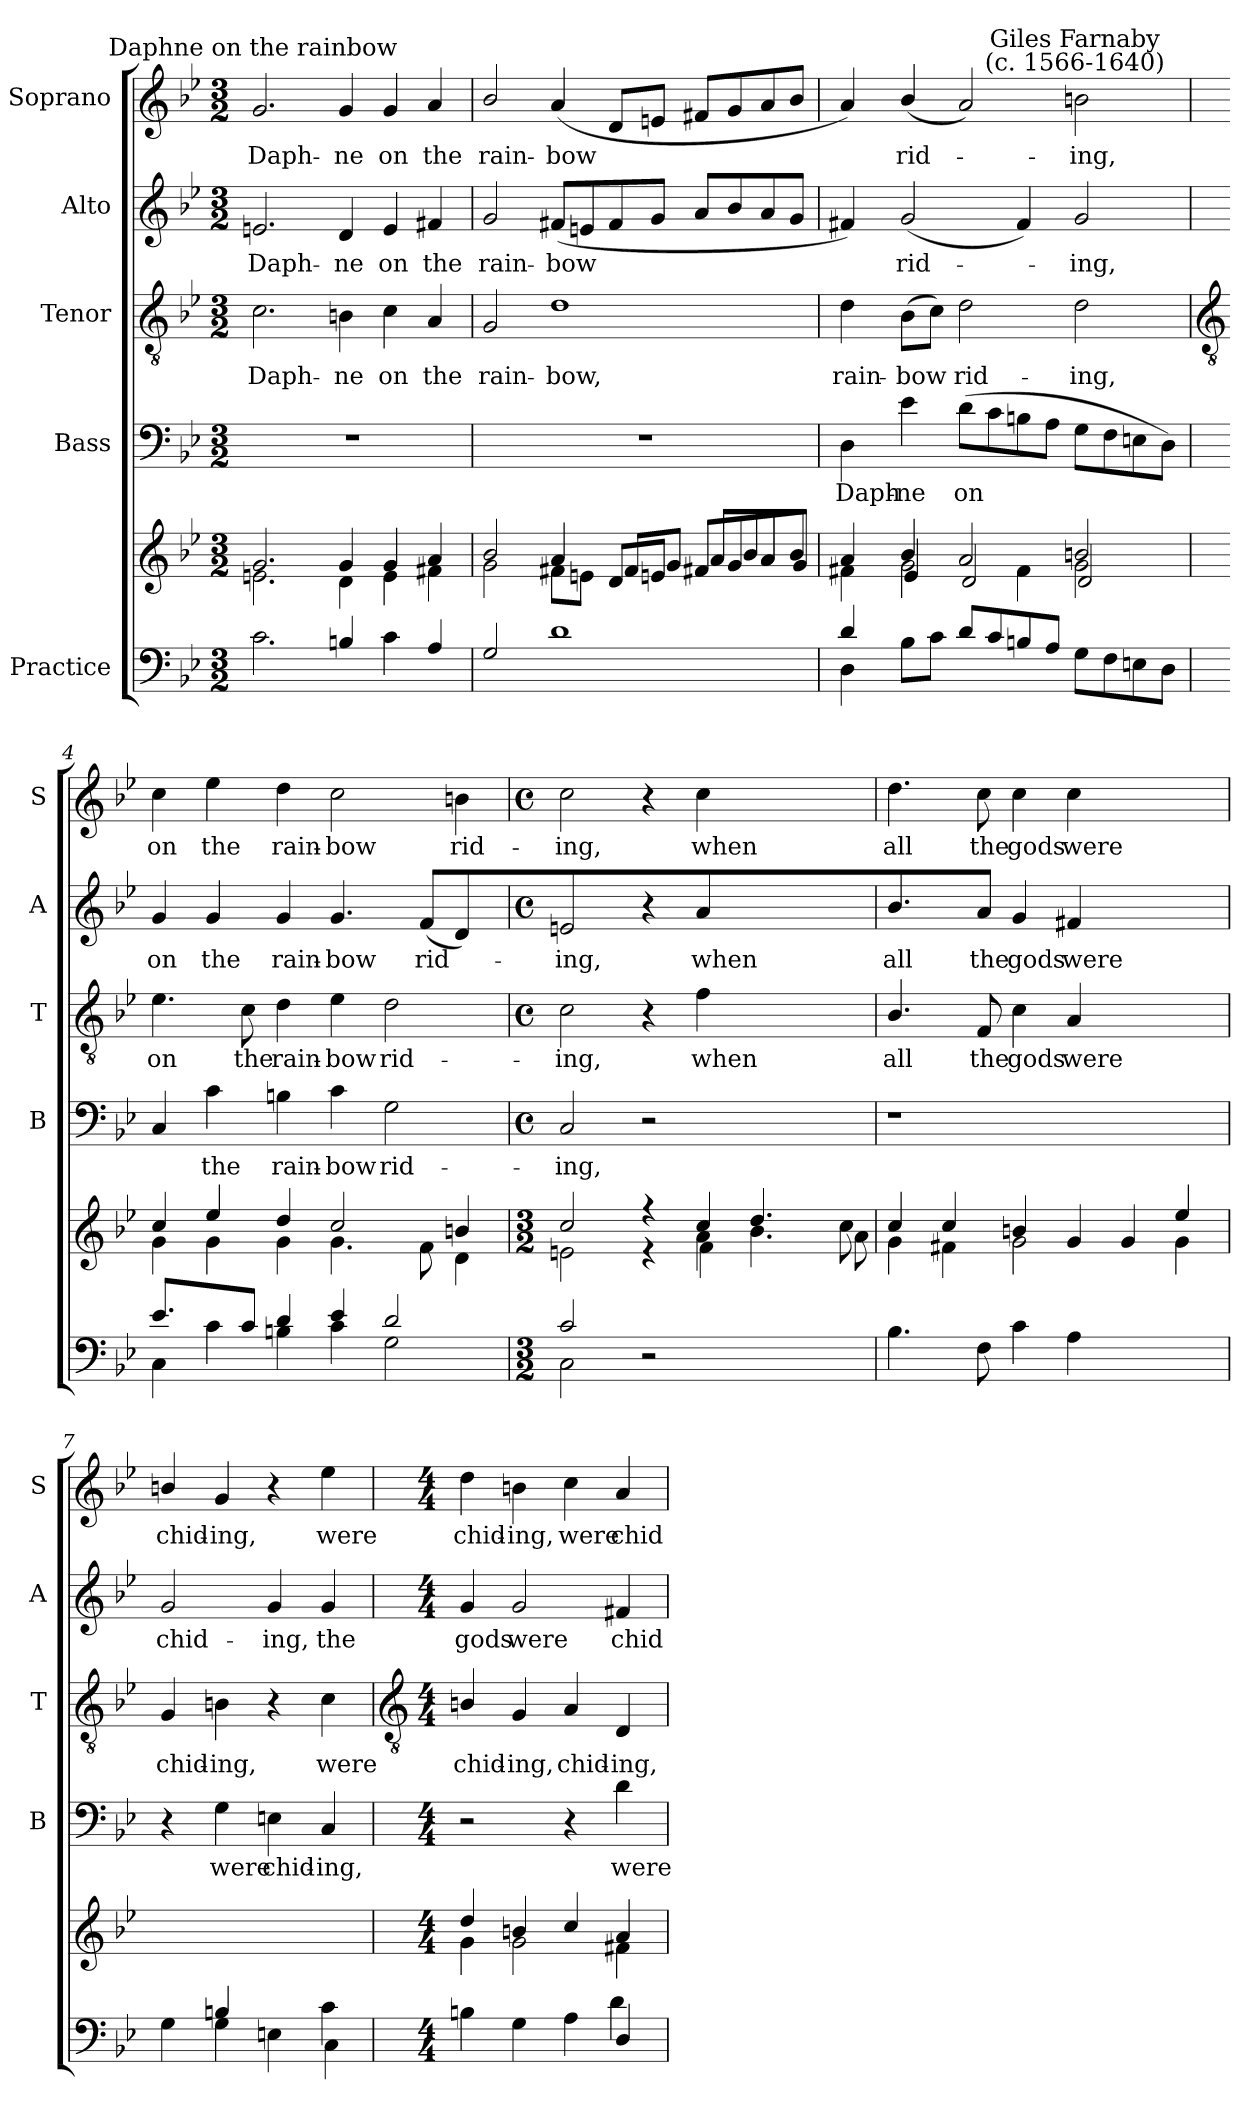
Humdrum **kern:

**kern	**kern	**kern	**text	**kern	**text	**kern	**text	**kern	**text
*part5	*part5	*part4	*part4	*part3	*part3	*part2	*part2	*part1	*part1
*staff6	*staff5	*staff4	*staff4	*staff3	*staff3	*staff2	*staff2	*staff1	*staff1
*I"Practice	*	*I"Bass	*	*I"Tenor	*	*I"Alto	*	*I"Soprano	*
*	*	*I'B	*	*I'T	*	*I'A	*	*I'S	*
*clefF4	*clefG2	*clefF4	*	*clefGv2	*	*clefG2	*	*clefG2	*
*k[b-e-]	*k[b-e-]	*k[b-e-]	*	*k[b-e-]	*	*k[b-e-]	*	*k[b-e-]	*
*B-:	*B-:	*B-:	*	*B-:	*	*B-:	*	*B-:	*
*M3/2	*M3/2	*M3/2	*	*M3/2	*	*M3/2	*	*M3/2	*
=1	=1	=1	=1	=1	=1	=1	=1	=1	=1
*^	*	*	*	*	*	*	*	*	*
!	!	!	!	!	!	!	!	!	!LO:TX:a:cj:t=Daphne on the rainbow	!
!	!LO:N:vis=1	!	!LO:N:vis=1	!	!	!LO:LY:b	!	!LO:LY:b	!	!LO:LY:b
*	*	*^	*	*	*	*	*	*	*	*
2.c\	1.ryy	2.g	2.en	1.r	.	2.c\	Daph-	2.en	Daph-	2.g	Daph-
!	!	!	!	!	!	!	!LO:LY:b	!	!LO:LY:b	!	!LO:LY:b
4Bn	.	4g	4d	.	.	4Bn	-ne	4d	-ne	4g	-ne
!	!	!	!	!	!	!	!LO:LY:b	!	!LO:LY:b	!	!LO:LY:b
4c\	.	4g	4e	.	.	4c\	on	4e	on	4g	on
!	!	!	!	!	!	!	!LO:LY:b	!	!LO:LY:b	!	!LO:LY:b
4A	.	4a	4f#X	.	.	4A	the	4f#X	the	4a	the
=2	=2	=2	=2	=2	=2	=2	=2	=2	=2	=2	=2
!	!LO:N:vis=1	!	!	!LO:N:vis=1	!	!	!LO:LY:b	!	!LO:LY:b	!	!LO:LY:b
2G	1.ryy	2b-/	2g	1.r	.	2G	rain-	2g	rain-	2b-/	rain-
!	!	!	!	!	!	!	!LO:LY:b	!	!LO:LY:b	!	!LO:LY:b
1d	.	4a/	8f#X\L	.	.	1d	-bow,	(<8f#XL	-bow	(<4a/	-bow
.	.	.	8en\J	.	.	.	.	8en	.	.	.
.	.	8d/L	8f#/L	.	.	.	.	8f#	.	8dL	.
.	.	8en\J	8g/J	.	.	.	.	8gJ	.	8enJ	.
.	.	8f#XL	8a/L	.	.	.	.	8a/L	.	8f#XL	.
.	.	8g	8b-/	.	.	.	.	8b-/	.	8g	.
.	.	8a	8a/	.	.	.	.	8a/	.	8a	.
.	.	8b-J	8g/J	.	.	.	.	8g/J	.	8b-J	.
=3	=3	=3	=3	=3	=3	=3	=3	=3	=3	=3	=3
*	*	*^	*^	*	*	*	*	*	*	*	*
!	!	!	!	!	!	!	!LO:LY:b	!	!LO:LY:b	!	!	!	!
4d	4D	4a	4f#X	2ryy	4ryy	4D	Daph-	4d	rain-	4f#X)	.	4a)	.
!	!	!	!	!	!	!	!LO:LY:b	!	!LO:LY:b	!	!LO:LY:b	!	!LO:LY:b
8B-L	4ryy	4b-/	2g\	.	4e-/	4e-	-ne	(>8B-L	-bow	(<2g	rid-	(<4b-/	rid-
8cJ	.	.	.	.	.	.	.	8cJ)	.	.	.	.	.
!	!	!	!	!	!	!	!LO:LY:b	!	!LO:LY:b	!	!	!	!
1ryy	8d/L	2a	.	2d/	1ryy	(>8dL	on	2d	rid-	.	.	2a)	.
.	8c	.	.	.	.	8c	.	.	.	.	.	.	.
.	8Bn	.	4f#\	.	.	8Bn	.	.	.	4f#)	.	.	.
.	8AJ	.	.	.	.	8AJ	.	.	.	.	.	.	.
!	!	!	!	!	!	!	!	!	!	!	!	!LO:TX:a:cj:t=Giles Farnaby\n(c. 1566-1640)	!
!	!	!	!	!	!	!	!	!	!LO:LY:b	!	!LO:LY:b	!	!LO:LY:b
.	8GL	2bn/	2g	2d/	.	8GL	.	2d	-ing,	2g	ing,	2bn	ing,
.	8F	.	.	.	.	8F	.	.	.	.	.	.	.
.	8En	.	.	.	.	8En	.	.	.	.	.	.	.
.	8DJ	.	.	.	.	8DJ)	.	.	.	.	.	.	.
*	*	*v	*v	*v	*v	*	*	*	*	*	*	*	*
!!LO:LB:g=z
=4	=4	=4	=4	=4	=4	=4	=4	=4	=4	=4
*	*	*	*	*	*clefGv2	*	*	*	*	*
*	*	*^	*	*	*	*	*	*	*	*
!	!	!	!	!	!	!	!LO:LY:b	!	!LO:LY:b	!	!LO:LY:b
4.e-/	4C\	4cc/	4g	4C	.	4.e-	on	4g	on	4cc	on
!	!	!	!	!	!LO:LY:b	!	!	!	!LO:LY:b	!	!LO:LY:b
.	4c	4ee-	4g\	4c	the	.	.	4g	the	4ee-	the
!	!	!	!	!	!	!	!LO:LY:b	!	!	!	!
8c/J	.	.	.	.	.	8c	the	.	.	.	.
!	!	!	!	!	!LO:LY:b	!	!LO:LY:b	!	!LO:LY:b	!	!LO:LY:b
4d	4Bn	4dd	4g\	4Bn	rain-	4d	rain-	4g	rain-	4dd	rain-
!	!	!	!	!	!LO:LY:b	!	!LO:LY:b	!	!LO:LY:b	!	!LO:LY:b
4e-	4c	2cc/	4.g\	4c	-bow	4e-	-bow	4.g	-bow	2cc\	-bow
!	!	!	!	!	!LO:LY:b	!	!LO:LY:b	!	!	!	!
2d	2G	.	.	2G	rid-	2d	rid-	.	.	.	.
!	!	!	!	!	!	!	!	!	!LO:LY:b	!	!
.	.	.	8f\L	.	.	.	.	(<8fL	rid-	.	.
!	!	!	!	!	!	!	!	!	!	!	!LO:LY:b
.	.	4bn/	4d	.	.	.	.	4d)	.	4bn	rid-
*	*	*v	*v	*	*	*	*	*	*	*	*
=5	=5	=5	=5	=5	=5	=5	=5	=5	=5	=5
*M3/2	*	*M3/2	*M4/4	*	*M4/4	*	*M4/4	*	*M4/4	*
*	*	*	*met(c)	*	*met(c)	*	*met(c)	*	*met(c)	*
*	*	*^	*	*	*	*	*	*	*	*
*	*	*	*^	*	*	*	*	*	*	*	*
!	!	!	!	!	!	!LO:LY:b	!	!LO:LY:b	!	!LO:LY:b	!	!LO:LY:b
2c	2C\	2cc/	2en	2.ryy	2C	-ing,	2c	-ing,	2en	ing,	2cc	-ing,
4ryy	2r	4r	4r	.	2r	.	4r	.	4r	.	4r	.
!	!	!	!	!	!	!	!	!LO:LY:b	!	!LO:LY:b	!	!LO:LY:b
2ryy	.	4cc	4a\	4f\	.	.	4f	when	4a	when	4cc	when
.	2ryy	4.dd	4.b-\	2ryy	2ryy	.	2ryy	.	2ryy	.	2ryy	.
4ryy	.	.	.	.	.	.	.	.	.	.	.	.
.	.	8cc\	8a\	.	.	.	.	.	.	.	.	.
*	*	*	*v	*v	*	*	*	*	*	*	*	*
=6	=6	=6	=6	=6	=6	=6	=6	=6	=6	=6	=6
!	!	!	!	!	!	!	!LO:LY:b	!	!LO:LY:b	!	!LO:LY:b
4.B-\	1ryy	4cc/	4g	1r	.	4.B-/	all	4.b-/	all	4.dd	all
.	.	4cc/	4f#X	.	.	.	.	.	.	.	.
!	!	!	!	!	!	!	!LO:LY:b	!	!LO:LY:b	!	!LO:LY:b
8F	.	.	.	.	.	8F	the	8a/J	the	8cc\	the
!	!	!	!	!	!	!	!LO:LY:b	!	!LO:LY:b	!	!LO:LY:b
4c\	.	4bn/	2g\	.	.	4c\	gods	4g	gods	4cc\	gods
!	!	!	!	!	!	!	!LO:LY:b	!	!LO:LY:b	!	!LO:LY:b
4A	.	4g	.	.	.	4A	were	4f#X	were	4cc\	were
2ryy	2ryy	4ryy	4g	2ryy	.	2ryy	.	2ryy	.	2ryy	.
.	.	4ee-	4g\	.	.	.	.	.	.	.	.
=7	=7	=7	=7	=7	=7	=7	=7	=7	=7	=7	=7
!	!	!	!	!	!	!	!LO:LY:b	!	!LO:LY:b	!	!LO:LY:b
*	*	*v	*v	*	*	*	*	*	*	*	*
4G	4ryy	1ryy	4r	.	4G	chid-	2g	chid-	4bn/	chid-
!	!	!	!	!LO:LY:b	!	!LO:LY:b	!	!	!	!LO:LY:b
4Bn	4G	.	4G	were	4Bn	-ing,	.	.	4g	-ing,
!	!	!	!	!LO:LY:b	!	!	!	!LO:LY:b	!	!
4ryy	4En\	.	4En\	chid-	4r	.	4g	-ing,	4r	.
!	!	!	!	!LO:LY:b	!	!LO:LY:b	!	!LO:LY:b	!	!LO:LY:b
4c\	4C\	.	4C	-ing,	4c\	were	4g	the	4ee-	were
!!LO:LB:g=z
=8	=8	=8	=8	=8	=8	=8	=8	=8	=8	=8
*	*	*	*	*	*clefGv2	*	*	*	*	*
*M4/4	*	*M4/4	*M4/4	*	*M4/4	*	*M4/4	*	*M4/4	*
*	*	*^	*	*	*	*	*	*	*	*
!	!	!	!	!	!	!	!LO:LY:b	!	!LO:LY:b	!	!LO:LY:b
4Bn\	2ryy	4dd	4g\	2r	.	4Bn/	chid-	4g	gods	4dd	chid-
!	!	!	!	!	!	!	!LO:LY:b	!	!LO:LY:b	!	!LO:LY:b
4G	.	4bn/	2g\	.	.	4G	-ing,	2g	were	4bn	-ing,
!	!	!	!	!	!	!	!LO:LY:b	!	!	!	!LO:LY:b
4A	4ryy	4cc/	.	4r	.	4A	chid-	.	.	4cc\	were
!	!	!	!	!	!LO:LY:b	!	!LO:LY:b	!	!LO:LY:b	!	!LO:LY:b
4D	4d	4a/	4f#X	4d	were	4D	-ing,	4f#X	chid-	4a/	chid-
*v	*v	*	*	*	*	*	*	*	*	*	*
*	*v	*v	*	*	*	*	*	*	*	*
=	=	=	=	=	=	=	=	=	=
*-	*-	*-	*-	*-	*-	*-	*-	*-	*-
